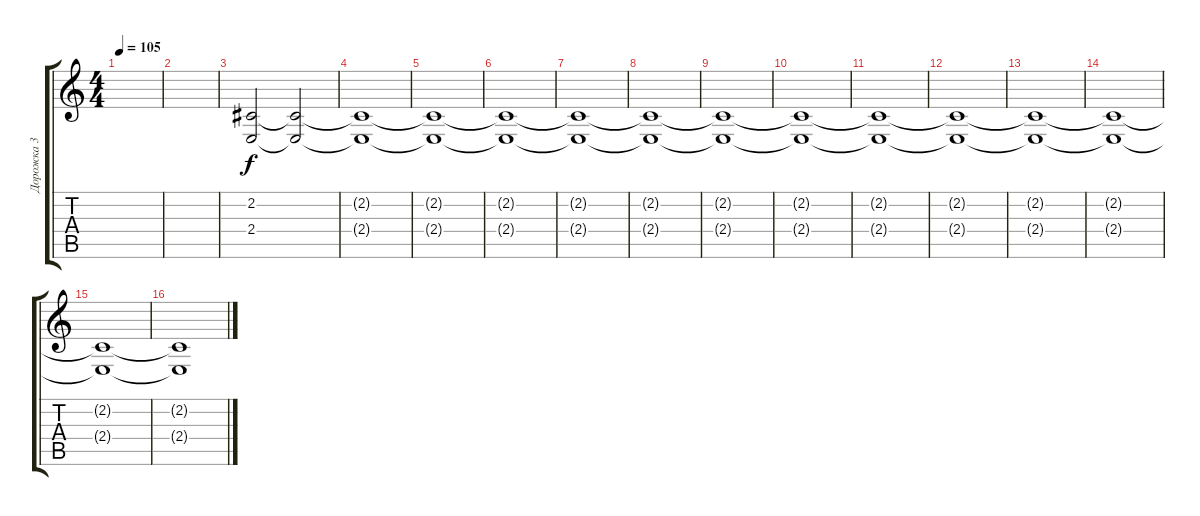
\track ("Дорожка 3" "Дорожка 3") {instrument flute}
\staff {score tabs}
\tuning (E4 B3 G3 D3 A2 E2) {hide}
\ts (4 4)
\tempo 105
\clef g2
\ks c
|
|
(2.2 2.4).2{volume 0} (2.2{t} 2.4{t}).2{volume 13} |
(2.2{t} 2.4{t}).1 |
(2.2{t} 2.4{t}).1 |
(2.2{t} 2.4{t}).1 |
(2.2{t} 2.4{t}).1 |
(2.2{t} 2.4{t}).1 |
(2.2{t} 2.4{t}).1 |
(2.2{t} 2.4{t}).1 |
(2.2{t} 2.4{t}).1 |
(2.2{t} 2.4{t}).1 |
(2.2{t} 2.4{t}).1 |
(2.2{t} 2.4{t}).1 |
(2.2{t} 2.4{t}).1 |
(2.2{t} 2.4{t}).1
